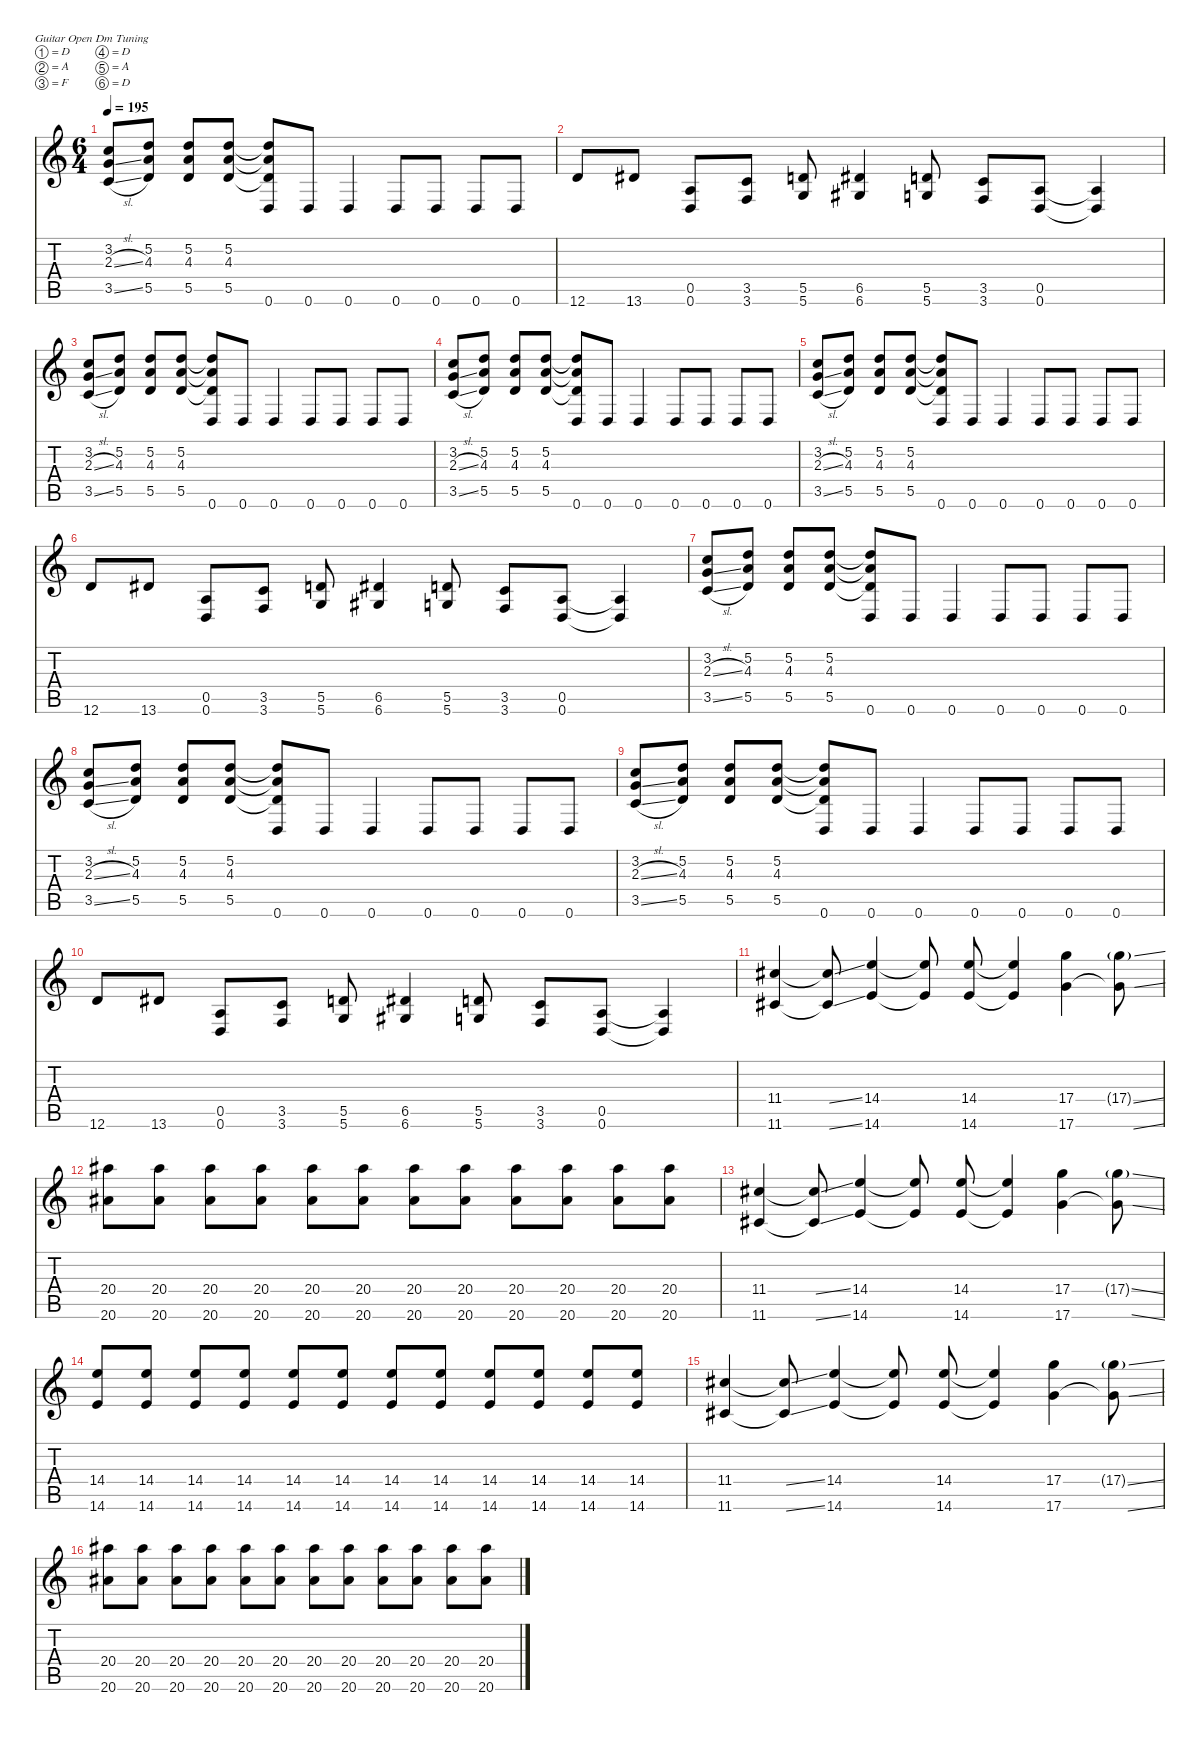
\defaultSystemsLayout 4
\hideDynamics
\bracketExtendMode nobrackets
\singleTrackTrackNamePolicy hidden
\multiTrackTrackNamePolicy hidden
\firstSystemTrackNameMode fullname
\firstSystemTrackNameOrientation horizontal
\otherSystemsTrackNameOrientation horizontal
\track ("Guitar 2" "dist.guit.") {instrument distortionguitar}
\staff {score tabs}
\tuning (D4 A3 F3 D3 A2 D2)
\ts (6 4)
\tempo 195
\clef g2
\ks c
(3.2 2.3{sl} 3.5{sl}).8{dy f beam Up} (5.2 4.3 5.5).8{beam Up} (5.2 4.3 5.5).8{beam Up} (5.2 4.3 5.5).8{beam Up} (5.2{t} 4.3{t} 5.5{t} 0.6).8{beam Up} 0.6.8{beam Up} 0.6.4{beam Up} 0.6.8{beam Up} 0.6.8{beam Up} 0.6.8{beam Up} 0.6.8{beam Up} |
12.6.8{beam Up} 13.6{acc #}.8{beam Up} (0.5 0.6).8{beam Up} (3.5 3.6).8{beam Up} (5.5 5.6).8{beam Up} (6.5{acc #} 6.6{acc #}).4{beam Up} (5.5 5.6).8{beam Up} (3.5 3.6).8{beam Up} (0.5 0.6).8{beam Up} (0.5{t} 0.6{t}).4{beam Up} |
(3.2 2.3{sl} 3.5{sl}).8{beam Up} (5.2 4.3 5.5).8{beam Up} (5.2 4.3 5.5).8{beam Up} (5.2 4.3 5.5).8{beam Up} (5.2{t} 4.3{t} 5.5{t} 0.6).8{beam Up} 0.6.8{beam Up} 0.6.4{beam Up} 0.6.8{beam Up} 0.6.8{beam Up} 0.6.8{beam Up} 0.6.8{beam Up} |
(3.2 2.3{sl} 3.5{sl}).8{beam Up} (5.2 4.3 5.5).8{beam Up} (5.2 4.3 5.5).8{beam Up} (5.2 4.3 5.5).8{beam Up} (5.2{t} 4.3{t} 5.5{t} 0.6).8{beam Up} 0.6.8{beam Up} 0.6.4{beam Up} 0.6.8{beam Up} 0.6.8{beam Up} 0.6.8{beam Up} 0.6.8{beam Up} |
(3.2 2.3{sl} 3.5{sl}).8{beam Up} (5.2 4.3 5.5).8{beam Up} (5.2 4.3 5.5).8{beam Up} (5.2 4.3 5.5).8{beam Up} (5.2{t} 4.3{t} 5.5{t} 0.6).8{beam Up} 0.6.8{beam Up} 0.6.4{beam Up} 0.6.8{beam Up} 0.6.8{beam Up} 0.6.8{beam Up} 0.6.8{beam Up} |
12.6.8{beam Up} 13.6{acc #}.8{beam Up} (0.5 0.6).8{beam Up} (3.5 3.6).8{beam Up} (5.5 5.6).8{beam Up} (6.5{acc #} 6.6{acc #}).4{beam Up} (5.5 5.6).8{beam Up} (3.5 3.6).8{beam Up} (0.5 0.6).8{beam Up} (0.5{t} 0.6{t}).4{beam Up} |
(3.2 2.3{sl} 3.5{sl}).8{beam Up} (5.2 4.3 5.5).8{beam Up} (5.2 4.3 5.5).8{beam Up} (5.2 4.3 5.5).8{beam Up} (5.2{t} 4.3{t} 5.5{t} 0.6).8{beam Up} 0.6.8{beam Up} 0.6.4{beam Up} 0.6.8{beam Up} 0.6.8{beam Up} 0.6.8{beam Up} 0.6.8{beam Up} |
(3.2 2.3{sl} 3.5{sl}).8{beam Up} (5.2 4.3 5.5).8{beam Up} (5.2 4.3 5.5).8{beam Up} (5.2 4.3 5.5).8{beam Up} (5.2{t} 4.3{t} 5.5{t} 0.6).8{beam Up} 0.6.8{beam Up} 0.6.4{beam Up} 0.6.8{beam Up} 0.6.8{beam Up} 0.6.8{beam Up} 0.6.8{beam Up} |
(3.2 2.3{sl} 3.5{sl}).8{beam Up} (5.2 4.3 5.5).8{beam Up} (5.2 4.3 5.5).8{beam Up} (5.2 4.3 5.5).8{beam Up} (5.2{t} 4.3{t} 5.5{t} 0.6).8{beam Up} 0.6.8{beam Up} 0.6.4{beam Up} 0.6.8{beam Up} 0.6.8{beam Up} 0.6.8{beam Up} 0.6.8{beam Up} |
12.6.8{beam Up} 13.6{acc #}.8{beam Up} (0.5 0.6).8{beam Up} (3.5 3.6).8{beam Up} (5.5 5.6).8{beam Up} (6.5{acc #} 6.6{acc #}).4{beam Up} (5.5 5.6).8{beam Up} (3.5 3.6).8{beam Up} (0.5 0.6).8{beam Up} (0.5{t} 0.6{t}).4{beam Up} |
(11.4{acc #} 11.6{acc #}).4{beam Up} (11.4{ss t acc #} 11.6{ss t acc #}).8{beam Up} (14.4 14.6).4{beam Up} (14.4{t} 14.6{t}).8{beam Up} (14.4 14.6).8{beam Up} (14.4{t} 14.6{t}).4{beam Up} (17.4 17.6).4{beam Down} (17.4{ss g} 17.6{ss t}).8{beam Down} |
(20.4{acc #} 20.6{acc #}).8{beam Down} (20.4{acc #} 20.6{acc #}).8{beam Down} (20.4{acc #} 20.6{acc #}).8{beam Down} (20.4{acc #} 20.6{acc #}).8{beam Down} (20.4{acc #} 20.6{acc #}).8{beam Down} (20.4{acc #} 20.6{acc #}).8{beam Down} (20.4{acc #} 20.6{acc #}).8{beam Down} (20.4{acc #} 20.6{acc #}).8{beam Down} (20.4{acc #} 20.6{acc #}).8{beam Down} (20.4{acc #} 20.6{acc #}).8{beam Down} (20.4{acc #} 20.6{acc #}).8{beam Down} (20.4{acc #} 20.6{acc #}).8{beam Down} |
(11.4{acc #} 11.6{acc #}).4{beam Up} (11.4{ss t acc #} 11.6{ss t acc #}).8{beam Up} (14.4 14.6).4{beam Up} (14.4{t} 14.6{t}).8{beam Up} (14.4 14.6).8{beam Up} (14.4{t} 14.6{t}).4{beam Up} (17.4 17.6).4{beam Down} (17.4{ss g} 17.6{ss t}).8{beam Down} |
(14.4 14.6).8{beam Up} (14.4 14.6).8{beam Up} (14.4 14.6).8{beam Up} (14.4 14.6).8{beam Up} (14.4 14.6).8{beam Up} (14.4 14.6).8{beam Up} (14.4 14.6).8{beam Up} (14.4 14.6).8{beam Up} (14.4 14.6).8{beam Up} (14.4 14.6).8{beam Up} (14.4 14.6).8{beam Up} (14.4 14.6).8{beam Up} |
(11.4{acc #} 11.6{acc #}).4{beam Up} (11.4{ss t acc #} 11.6{ss t acc #}).8{beam Up} (14.4 14.6).4{beam Up} (14.4{t} 14.6{t}).8{beam Up} (14.4 14.6).8{beam Up} (14.4{t} 14.6{t}).4{beam Up} (17.4 17.6).4{beam Down} (17.4{ss g} 17.6{ss t}).8{beam Down} |
(20.4{acc #} 20.6{acc #}).8{beam Down} (20.4{acc #} 20.6{acc #}).8{beam Down} (20.4{acc #} 20.6{acc #}).8{beam Down} (20.4{acc #} 20.6{acc #}).8{beam Down} (20.4{acc #} 20.6{acc #}).8{beam Down} (20.4{acc #} 20.6{acc #}).8{beam Down} (20.4{acc #} 20.6{acc #}).8{beam Down} (20.4{acc #} 20.6{acc #}).8{beam Down} (20.4{acc #} 20.6{acc #}).8{beam Down} (20.4{acc #} 20.6{acc #}).8{beam Down} (20.4{acc #} 20.6{acc #}).8{beam Down} (20.4{acc #} 20.6{acc #}).8{beam Down}
